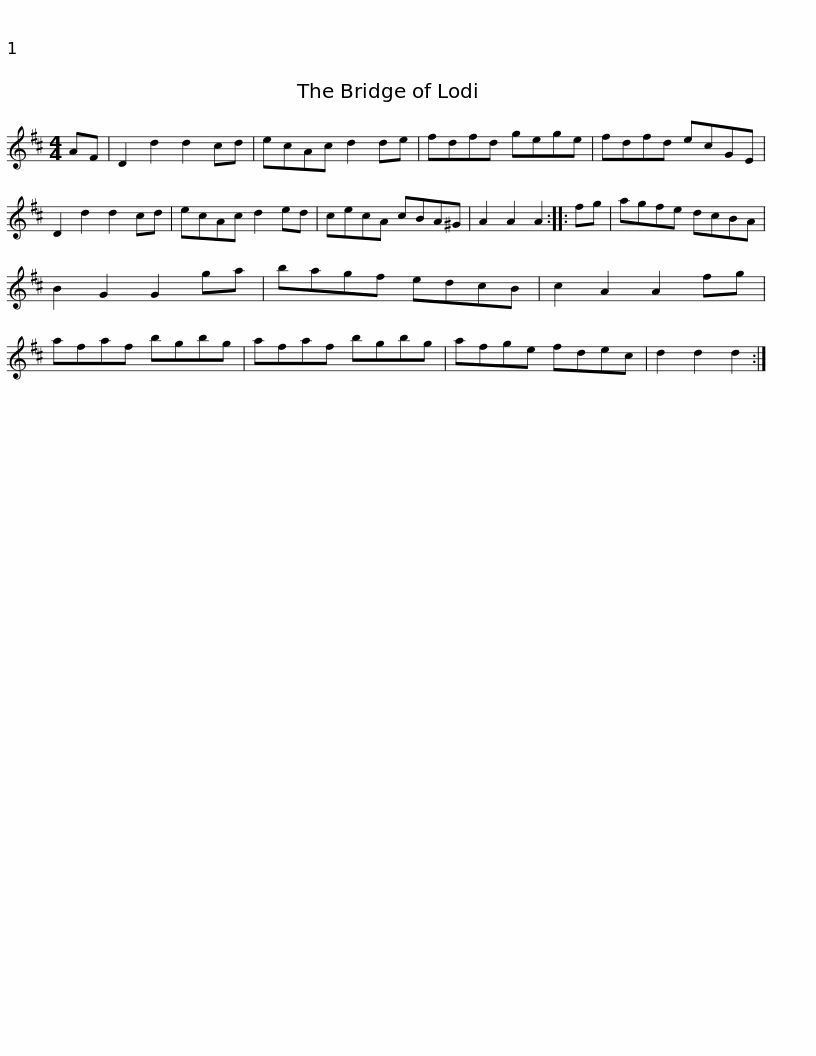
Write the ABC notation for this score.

X:1
L:1/8
M:4/4
I:linebreak $
K:D
V:1 treble
V:1
 AF | D2 d2 d2 cd | ecAc d2 de | fdfd gege | fdfd ecGE | %5
 D2 d2 d2 cd | ecAc d2 ed |$ cecA cBA^G | A2 A2 A2 :: fg | %10
 agfe dcBA | B2 G2 G2 ga | bagf edcB | c2 A2 A2 fg |$ afaf bgbg | %15
 afaf bgbg | afge fdec | d2 d2 d2 :| %18
